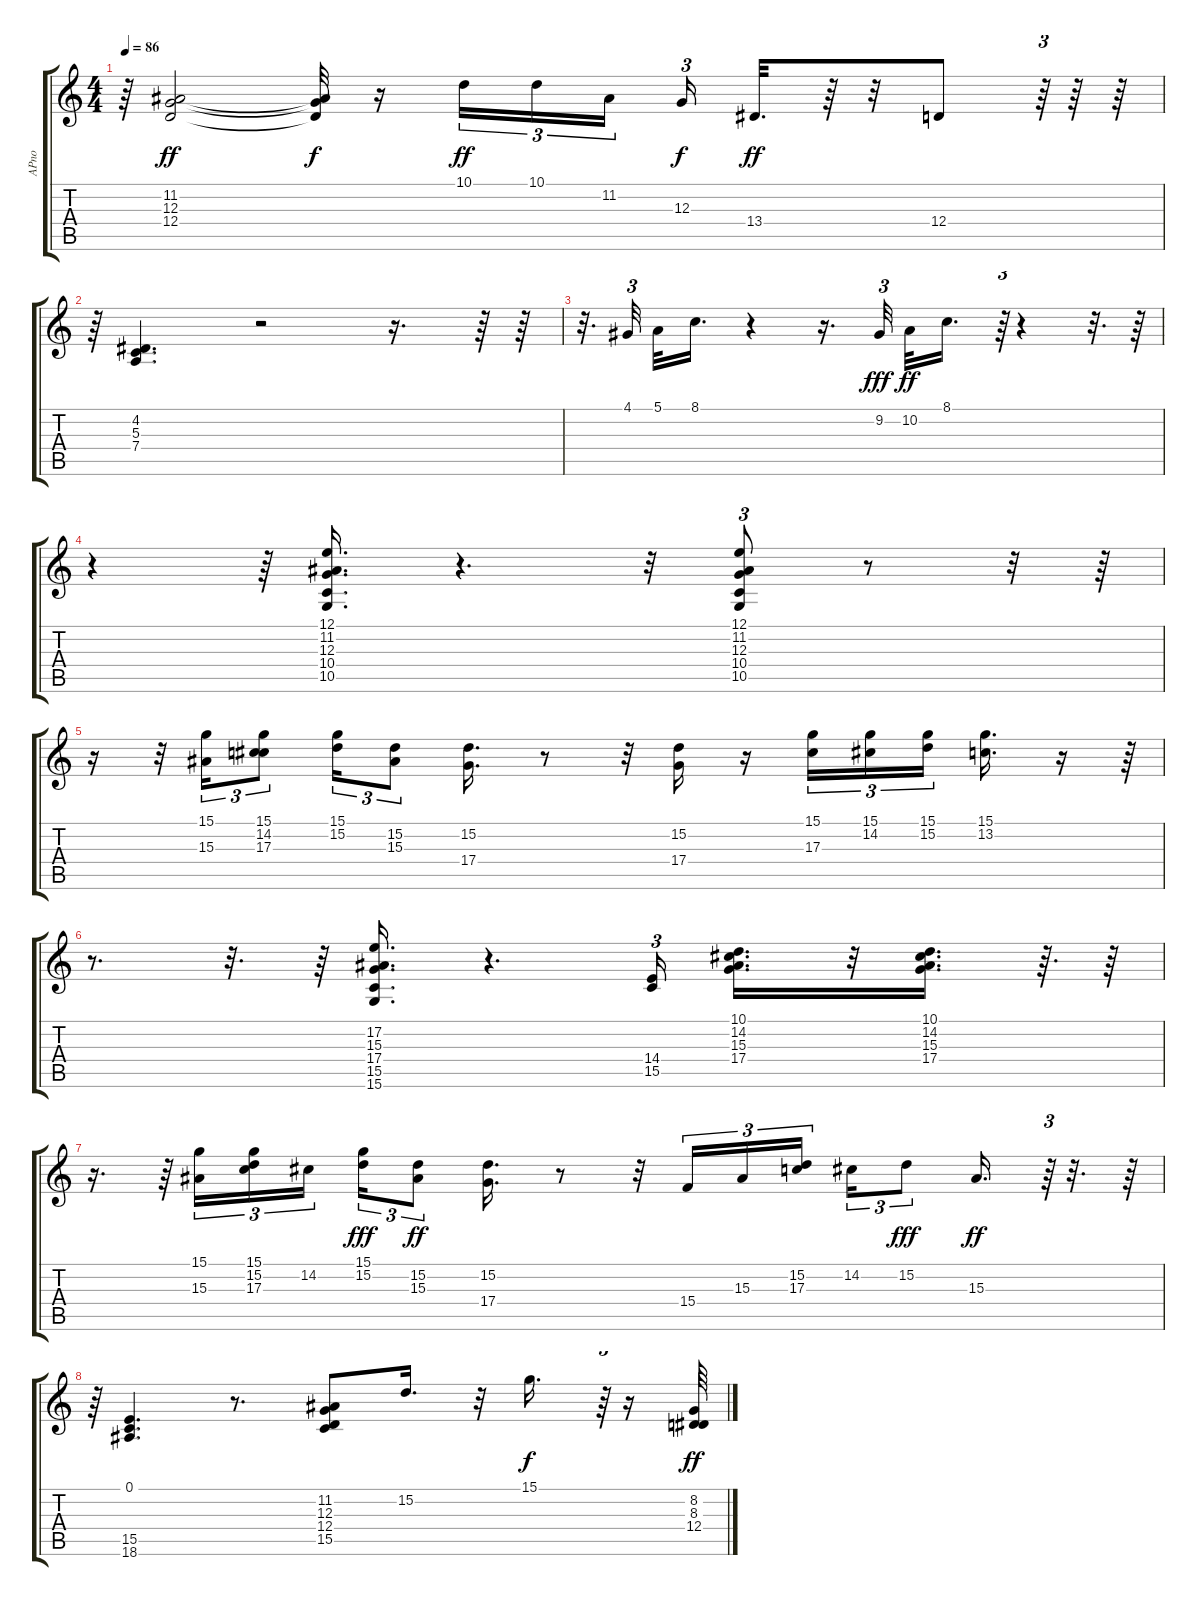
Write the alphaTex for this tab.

\track ("APno" "APno") {instrument acousticgrandpiano}
\staff {score tabs}
\tuning (E4 B3 G3 D3 A2 E2) {hide}
\ts (4 4)
\tempo 86
\clef g2
\ks c
r.64{dy ff} (11.2 12.3 12.4).2 (11.2{t} 12.3{t} 12.4{t}).32{dy f} r.16 10.1.16{tu (3 2) dy ff} 10.1.16{tu (3 2)} 11.2.16{tu (3 2) beam splitsecondary} 12.3.16{tu (3 2) dy f} 13.4.32{d dy ff} r.64 r.32 12.4.8 r.64{tu (3 2)} r.64 r.64 |
r.64 (4.2 5.3 7.4).4{d} r.2 r.16{d} r.64 r.64 |
r.32{d} 4.1.32{tu (3 2) beam splitsecondary} 5.1.32 8.1.16{d} r.4 r.16{d} 9.2.32{tu (3 2) dy fff beam splitsecondary} 10.2.32{dy ff} 8.1.16{d} r.64{tu (3 2)} r.4 r.32{d} r.64 |
r.4 r.64 (12.1 11.2 12.3 10.4 10.5).16{d} r.4{d} r.32 (12.1 11.2 12.3 10.4 10.5).8{tu (3 2)} r.8 r.32 r.64 |
r.16 r.32{tu (5 4)} (15.1 15.3).16{tu (3 2)} (15.1 14.2 17.3).8{tu (3 2)} (15.1 15.2).16{tu (3 2)} (15.2 15.3).8{tu (3 2)} (15.2 17.4).16{d} r.8 r.32 (15.2 17.4).16 r.16 (15.1 17.3).16{tu (3 2)} (15.1 14.2).16{tu (3 2)} (15.1 15.2).16{tu (3 2) beam splitsecondary} (15.1 13.2).16{d} r.16 r.64 |
r.8{d} r.32{d} r.64 (17.2 15.3 17.4 15.5 15.6).16{d} r.4{d} (14.4 15.5).16{tu (3 2)} (10.1 14.2 15.3 17.4).16{d} r.32 (10.1 14.2 15.3 17.4).16{d} r.64{d} r.64 |
r.16{d} r.64 (15.1 15.3).16{tu (3 2)} (15.1 15.2 17.3).16{tu (3 2)} 14.2.16{tu (3 2) beam splitsecondary} (15.1 15.2).16{tu (3 2) dy fff} (15.2 15.3).8{tu (3 2) dy ff} (15.2 17.4).16{d} r.8 r.32 15.4.16{tu (3 2)} 15.3.16{tu (3 2)} (15.2 17.3).16{tu (3 2) beam splitsecondary} 14.2.16{tu (3 2)} 15.2.8{tu (3 2) dy fff} 15.3.16{d dy ff} r.64{tu (3 2)} r.32{d} r.64 |
r.64 (0.1 15.5 18.6).4{d} r.8{d} (11.2 12.3 12.4 15.5).8 15.2.16{d} r.32 15.1.16{d dy f} r.64{tu (3 2)} r.16 (8.2 8.3 12.4).64{dy ff}
